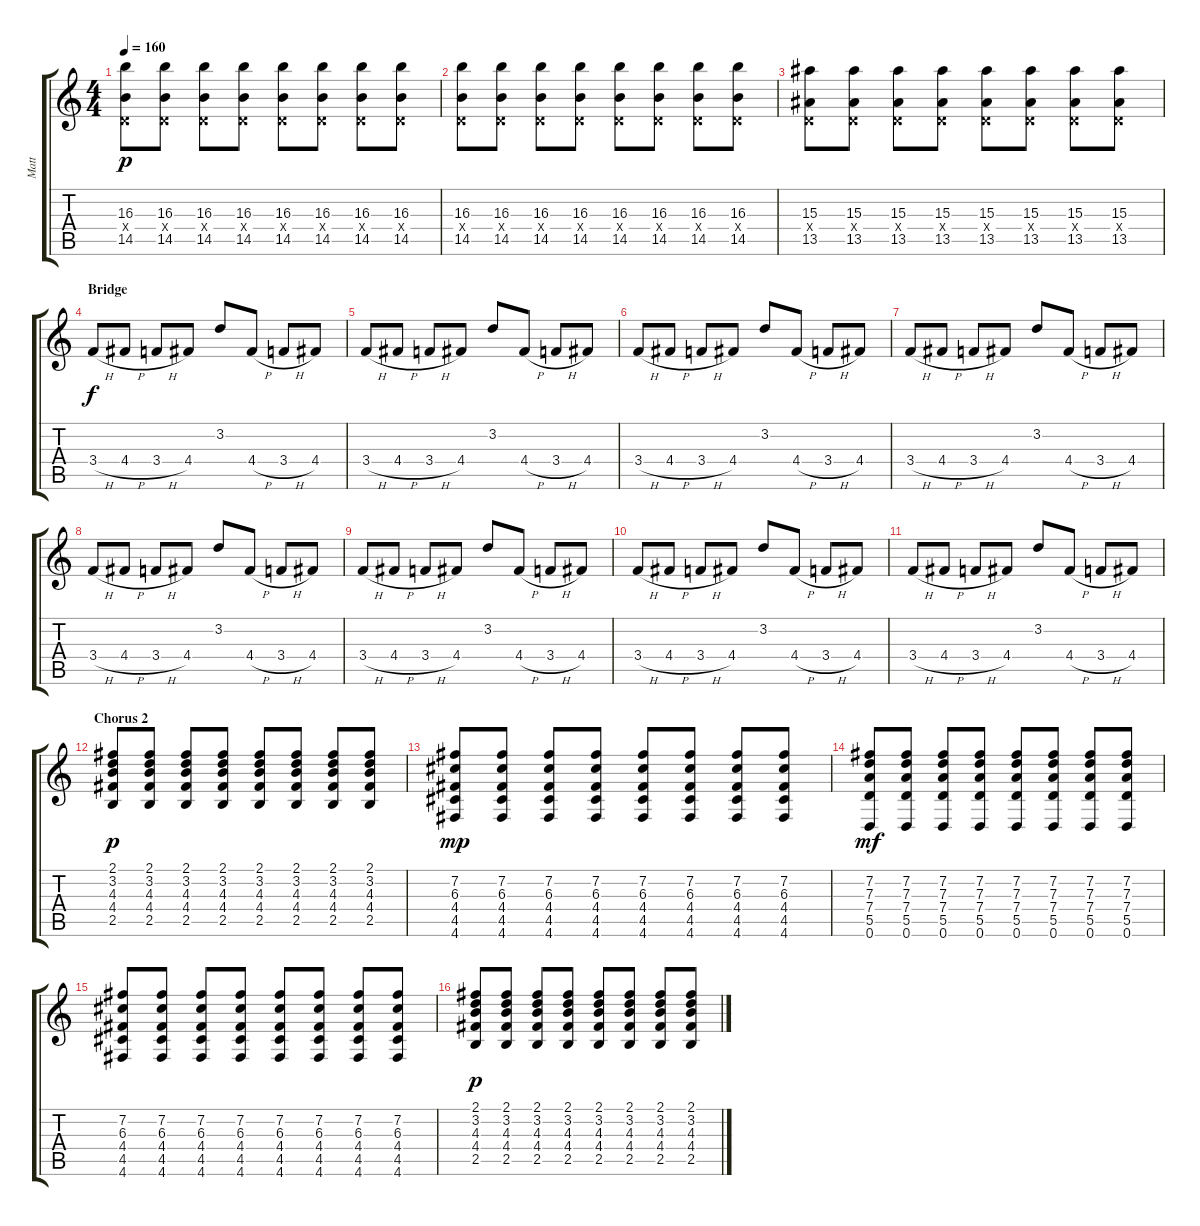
\track ("Matt" "Matt") {instrument distortionguitar}
\staff {score tabs}
\tuning (E4 B3 G3 D3 A2 D2) {hide}
\ts (4 4)
\tempo 160
\clef g2
\ks c
(16.3 0.4{x} 14.5).8{dy p} (16.3 0.4{x} 14.5).8 (16.3 0.4{x} 14.5).8 (16.3 0.4{x} 14.5).8 (16.3 0.4{x} 14.5).8 (16.3 0.4{x} 14.5).8 (16.3 0.4{x} 14.5).8 (16.3 0.4{x} 14.5).8 |
(16.3 0.4{x} 14.5).8 (16.3 0.4{x} 14.5).8 (16.3 0.4{x} 14.5).8 (16.3 0.4{x} 14.5).8 (16.3 0.4{x} 14.5).8 (16.3 0.4{x} 14.5).8 (16.3 0.4{x} 14.5).8 (16.3 0.4{x} 14.5).8 |
(15.3 0.4{x} 13.5).8 (15.3 0.4{x} 13.5).8 (15.3 0.4{x} 13.5).8 (15.3 0.4{x} 13.5).8 (15.3 0.4{x} 13.5).8 (15.3 0.4{x} 13.5).8 (15.3 0.4{x} 13.5).8 (15.3 0.4{x} 13.5).8 |
\section ("" "Bridge")
3.4{h}.8{dy f} 4.4{h}.8 3.4{h}.8 4.4.8 3.2.8 4.4{h}.8 3.4{h}.8 4.4.8 |
3.4{h}.8 4.4{h}.8 3.4{h}.8 4.4.8 3.2.8 4.4{h}.8 3.4{h}.8 4.4.8 |
3.4{h}.8 4.4{h}.8 3.4{h}.8 4.4.8 3.2.8 4.4{h}.8 3.4{h}.8 4.4.8 |
3.4{h}.8 4.4{h}.8 3.4{h}.8 4.4.8 3.2.8 4.4{h}.8 3.4{h}.8 4.4.8 |
3.4{h}.8 4.4{h}.8 3.4{h}.8 4.4.8 3.2.8 4.4{h}.8 3.4{h}.8 4.4.8 |
3.4{h}.8 4.4{h}.8 3.4{h}.8 4.4.8 3.2.8 4.4{h}.8 3.4{h}.8 4.4.8 |
3.4{h}.8 4.4{h}.8 3.4{h}.8 4.4.8 3.2.8 4.4{h}.8 3.4{h}.8 4.4.8 |
3.4{h}.8 4.4{h}.8 3.4{h}.8 4.4.8 3.2.8 4.4{h}.8 3.4{h}.8 4.4.8 |
\section ("" "Chorus 2")
(2.1 3.2 4.3 4.4 2.5).8{dy p} (2.1 3.2 4.3 4.4 2.5).8 (2.1 3.2 4.3 4.4 2.5).8 (2.1 3.2 4.3 4.4 2.5).8 (2.1 3.2 4.3 4.4 2.5).8 (2.1 3.2 4.3 4.4 2.5).8 (2.1 3.2 4.3 4.4 2.5).8 (2.1 3.2 4.3 4.4 2.5).8 |
(7.2 6.3 4.4 4.5 4.6).8{dy mp} (7.2 6.3 4.4 4.5 4.6).8 (7.2 6.3 4.4 4.5 4.6).8 (7.2 6.3 4.4 4.5 4.6).8 (7.2 6.3 4.4 4.5 4.6).8 (7.2 6.3 4.4 4.5 4.6).8 (7.2 6.3 4.4 4.5 4.6).8 (7.2 6.3 4.4 4.5 4.6).8 |
(7.2 7.3 7.4 5.5 0.6).8{dy mf} (7.2 7.3 7.4 5.5 0.6).8 (7.2 7.3 7.4 5.5 0.6).8 (7.2 7.3 7.4 5.5 0.6).8 (7.2 7.3 7.4 5.5 0.6).8 (7.2 7.3 7.4 5.5 0.6).8 (7.2 7.3 7.4 5.5 0.6).8 (7.2 7.3 7.4 5.5 0.6).8 |
(7.2 6.3 4.4 4.5 4.6).8 (7.2 6.3 4.4 4.5 4.6).8 (7.2 6.3 4.4 4.5 4.6).8 (7.2 6.3 4.4 4.5 4.6).8 (7.2 6.3 4.4 4.5 4.6).8 (7.2 6.3 4.4 4.5 4.6).8 (7.2 6.3 4.4 4.5 4.6).8 (7.2 6.3 4.4 4.5 4.6).8 |
(2.1 3.2 4.3 4.4 2.5).8{dy p} (2.1 3.2 4.3 4.4 2.5).8 (2.1 3.2 4.3 4.4 2.5).8 (2.1 3.2 4.3 4.4 2.5).8 (2.1 3.2 4.3 4.4 2.5).8 (2.1 3.2 4.3 4.4 2.5).8 (2.1 3.2 4.3 4.4 2.5).8 (2.1 3.2 4.3 4.4 2.5).8
